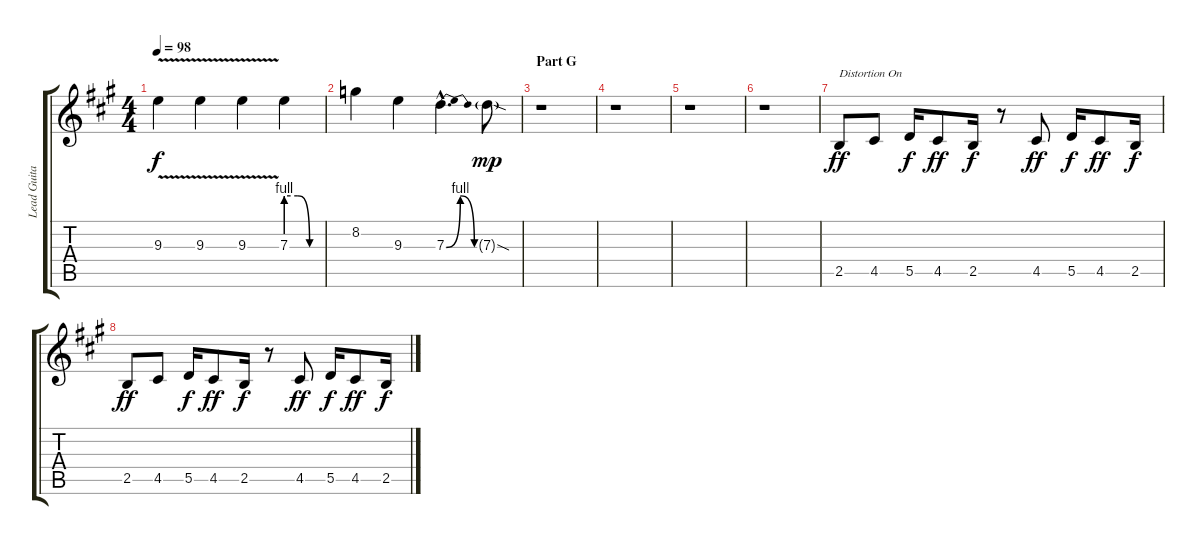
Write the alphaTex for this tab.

\track ("Lead Guitar" "Lead Guita") {instrument overdrivenguitar}
\staff {score tabs}
\tuning (E4 B3 G3 D3 A2 E2) {hide}
\ts (4 4)
\tempo 98
\clef g2
\ks a
9.3{v}.4{dy f} 9.3{v}.4 9.3{v}.4 7.3{be (custom 0 4 20 4 40 0 60 0)}.4 |
8.2.4 9.3.4 7.3{be (bendrelease 0 0 15 4 30 4 60 0) hac}.4{d} 7.3{sod g}.8{dy mp} |
\section ("" "Part G")
r.1 |
r.1 |
r.1 |
r.1 |
2.5.8{txt "Distortion On" dy ff instrument distortionguitar} 4.5.8 5.5.16{dy f} 4.5.8{dy ff} 2.5.16{dy f} r.8 4.5.8{dy ff} 5.5.16{dy f} 4.5.8{dy ff} 2.5.16{dy f} |
2.5.8{dy ff} 4.5.8 5.5.16{dy f} 4.5.8{dy ff} 2.5.16{dy f} r.8 4.5.8{dy ff} 5.5.16{dy f} 4.5.8{dy ff} 2.5.16{dy f}
